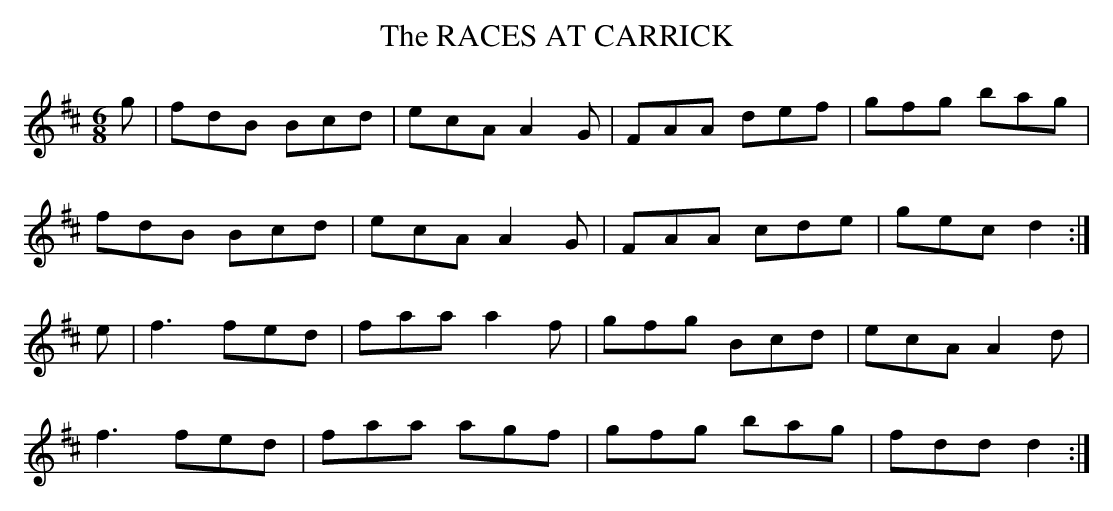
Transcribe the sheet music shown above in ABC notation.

X:1
T:RACES AT CARRICK, The
M:6/8
L:1/8
K:D
g|fdB Bcd|ecA A2G|FAA def|gfg bag|
fdB Bcd|ecA A2G|FAA cde|gec d2 :|
e|f3 fed|faa a2f|gfg Bcd|ecA A2d|
f3 fed|faa agf|gfg bag|fdd d2 :|
